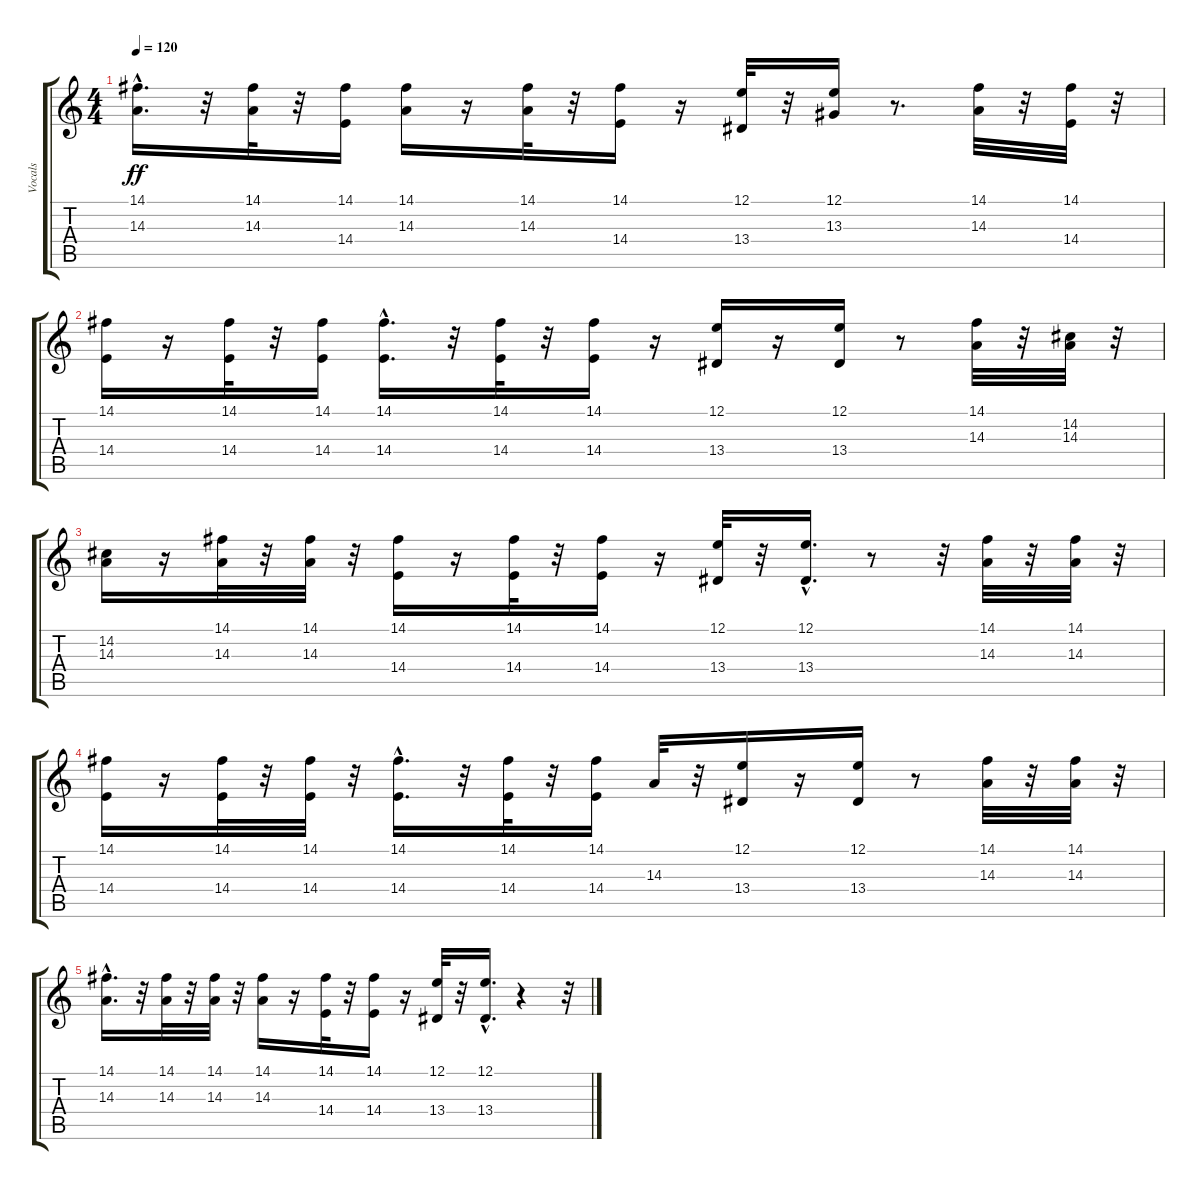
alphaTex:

\track ("Vocals              " "Vocals    ") {instrument voiceoohs}
\staff {score tabs}
\tuning (E4 B3 G3 D3 A2 E2) {hide}
\ts (4 4)
\tempo 120
\clef g2
\ks c
(14.1{hac} 14.3).16{d dy ff} r.32 (14.1 14.3).32 r.32 (14.1 14.4).16 (14.1 14.3).16 r.16 (14.1 14.3).32 r.32 (14.1 14.4).16 r.16 (12.1 13.4).32 r.32 (12.1 13.3).16 r.8{d} (14.1 14.3).32 r.32 (14.1 14.4).32 r.32 |
(14.1 14.4).16 r.16 (14.1 14.4).32 r.32 (14.1 14.4).16 (14.1{hac} 14.4).16{d} r.32 (14.1 14.4).32 r.32 (14.1 14.4).16 r.16 (12.1 13.4).16 r.16 (12.1 13.4).16 r.8 (14.1 14.3).32 r.32 (14.2 14.3).32 r.32 |
(14.2 14.3).16 r.16 (14.1 14.3).32 r.32 (14.1 14.3).32 r.32 (14.1 14.4).16 r.16 (14.1 14.4).32 r.32 (14.1 14.4).16 r.16 (12.1 13.4).32 r.32 (12.1{hac} 13.4).16{d} r.8 r.32 (14.1 14.3).32 r.32 (14.1 14.3).32 r.32 |
(14.1 14.4).16 r.16 (14.1 14.4).32 r.32 (14.1 14.4).32 r.32 (14.1{hac} 14.4).16{d} r.32 (14.1 14.4).32 r.32 (14.1 14.4).16 14.3.32 r.32 (12.1 13.4).16 r.16 (12.1 13.4).16 r.8 (14.1 14.3).32 r.32 (14.1 14.3).32 r.32 |
(14.1{hac} 14.3).16{d} r.32 (14.1 14.3).32 r.32 (14.1 14.3).32 r.32 (14.1 14.3).16 r.16 (14.1 14.4).32 r.32 (14.1 14.4).16 r.16 (12.1 13.4).32 r.32 (12.1{hac} 13.4).16{d} r.4 r.32
